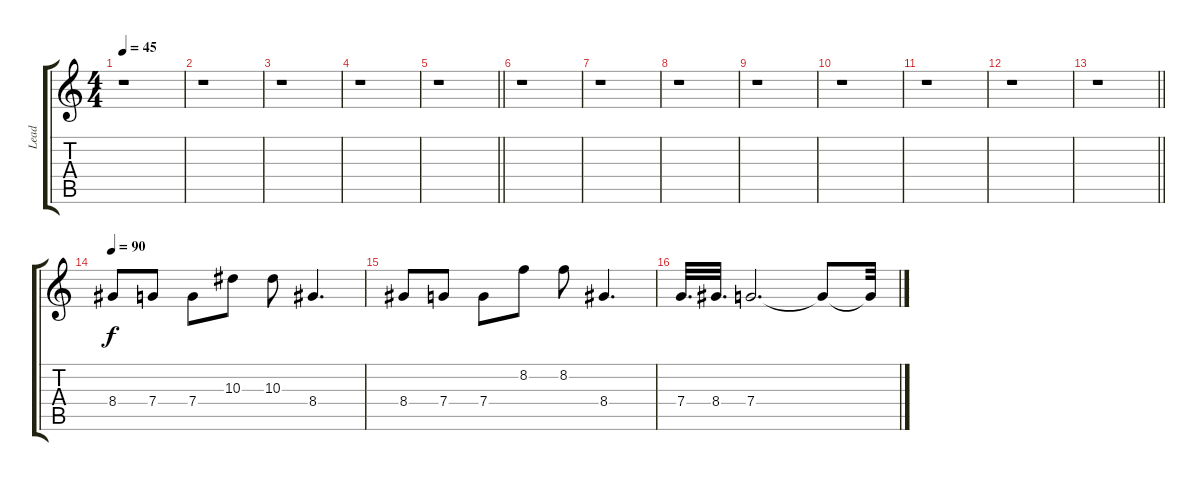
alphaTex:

\track ("Lead" "Lead") {instrument distortionguitar}
\staff {score tabs}
\tuning (D4 A3 F3 C3 G2 C2) {hide}
\ts (4 4)
\tempo 45
\clef g2
\ks c
r.1{dy f} |
r.1 |
r.1 |
r.1 |
\barLineRight lightlight
r.1 |
r.1 |
r.1 |
r.1 |
r.1 |
r.1 |
r.1 |
r.1 |
\barLineRight lightlight
r.1 |
\tempo 90
8.4.8 7.4.8 7.4.8 10.3.8 10.3.8 8.4.4{d} |
8.4.8 7.4.8 7.4.8 8.2.8 8.2.8 8.4.4{d} |
7.4.32{d} 8.4.32{d} 7.4.2{d} 7.4{t}.8 7.4{t}.32
